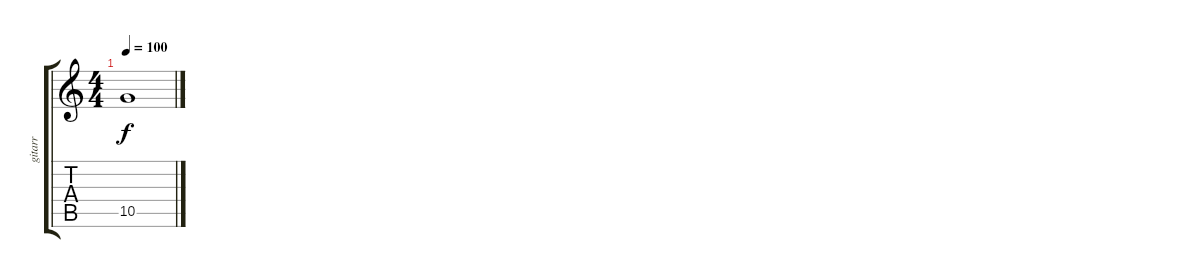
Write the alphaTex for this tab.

\track ("gitarr" "gitarr") {instrument overdrivenguitar}
\staff {score tabs}
\tuning (E4 B3 G3 D3 A2 E2) {hide}
\ts (4 4)
\tempo 100
\clef g2
\ks c
10.5{t}.1{dy f}
